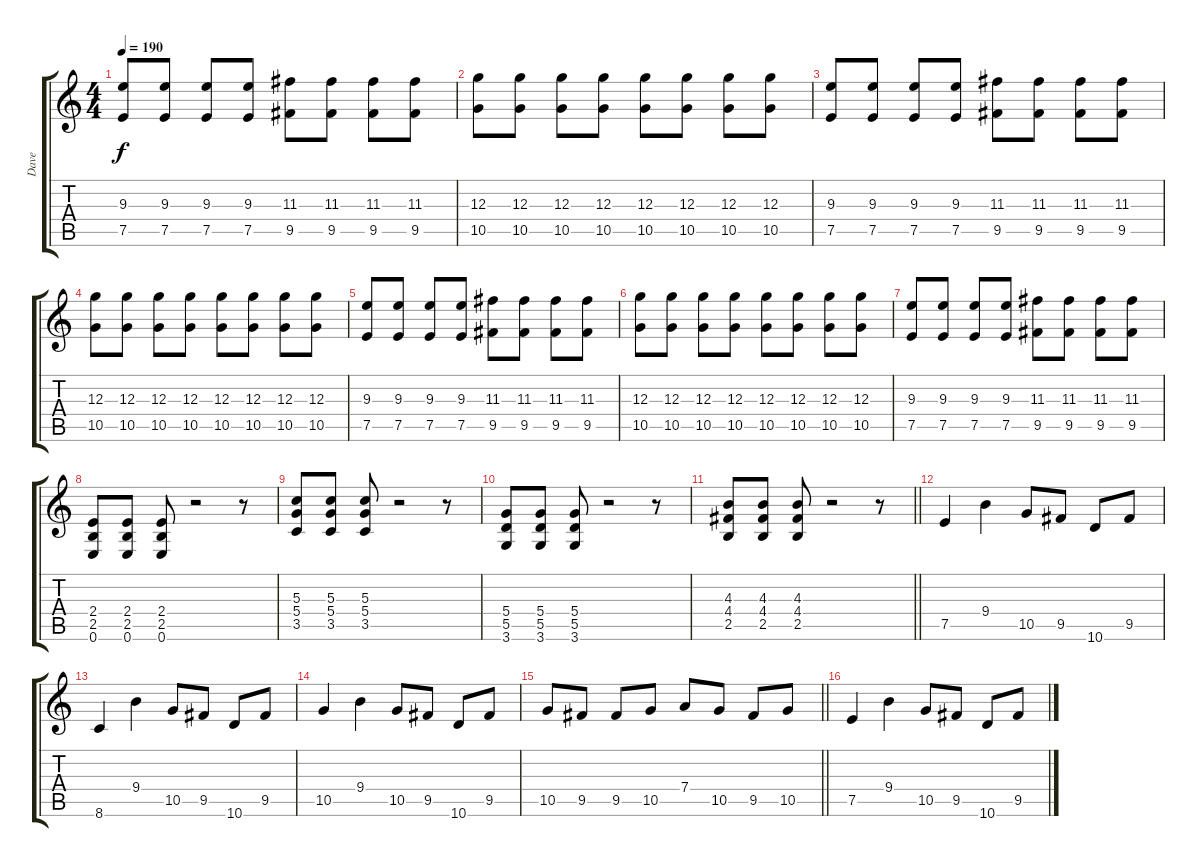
\track ("Dave" "Dave") {instrument overdrivenguitar}
\staff {score tabs}
\tuning (E4 B3 G3 D3 A2 E2) {hide}
\ts (4 4)
\tempo 190
\clef g2
\ks c
(9.3 7.5).8{dy f} (9.3 7.5).8 (9.3 7.5).8 (9.3 7.5).8 (11.3 9.5).8 (11.3 9.5).8 (11.3 9.5).8 (11.3 9.5).8 |
(12.3 10.5).8 (12.3 10.5).8 (12.3 10.5).8 (12.3 10.5).8 (12.3 10.5).8 (12.3 10.5).8 (12.3 10.5).8 (12.3 10.5).8 |
(9.3 7.5).8 (9.3 7.5).8 (9.3 7.5).8 (9.3 7.5).8 (11.3 9.5).8 (11.3 9.5).8 (11.3 9.5).8 (11.3 9.5).8 |
(12.3 10.5).8 (12.3 10.5).8 (12.3 10.5).8 (12.3 10.5).8 (12.3 10.5).8 (12.3 10.5).8 (12.3 10.5).8 (12.3 10.5).8 |
(9.3 7.5).8 (9.3 7.5).8 (9.3 7.5).8 (9.3 7.5).8 (11.3 9.5).8 (11.3 9.5).8 (11.3 9.5).8 (11.3 9.5).8 |
(12.3 10.5).8 (12.3 10.5).8 (12.3 10.5).8 (12.3 10.5).8 (12.3 10.5).8 (12.3 10.5).8 (12.3 10.5).8 (12.3 10.5).8 |
(9.3 7.5).8 (9.3 7.5).8 (9.3 7.5).8 (9.3 7.5).8 (11.3 9.5).8 (11.3 9.5).8 (11.3 9.5).8 (11.3 9.5).8 |
(2.4 2.5 0.6).8 (2.4 2.5 0.6).8 (2.4 2.5 0.6).8 r.2 r.8 |
(5.3 5.4 3.5).8 (5.3 5.4 3.5).8 (5.3 5.4 3.5).8 r.2 r.8 |
(5.4 5.5 3.6).8 (5.4 5.5 3.6).8 (5.4 5.5 3.6).8 r.2 r.8 |
\barLineRight lightlight
(4.3 4.4 2.5).8 (4.3 4.4 2.5).8 (4.3 4.4 2.5).8 r.2 r.8 |
7.5.4 9.4.4 10.5.8 9.5.8 10.6.8 9.5.8 |
8.6.4 9.4.4 10.5.8 9.5.8 10.6.8 9.5.8 |
10.5.4 9.4.4 10.5.8 9.5.8 10.6.8 9.5.8 |
\barLineRight lightlight
10.5.8 9.5.8 9.5.8 10.5.8 7.4.8 10.5.8 9.5.8 10.5.8 |
7.5.4 9.4.4 10.5.8 9.5.8 10.6.8 9.5.8
